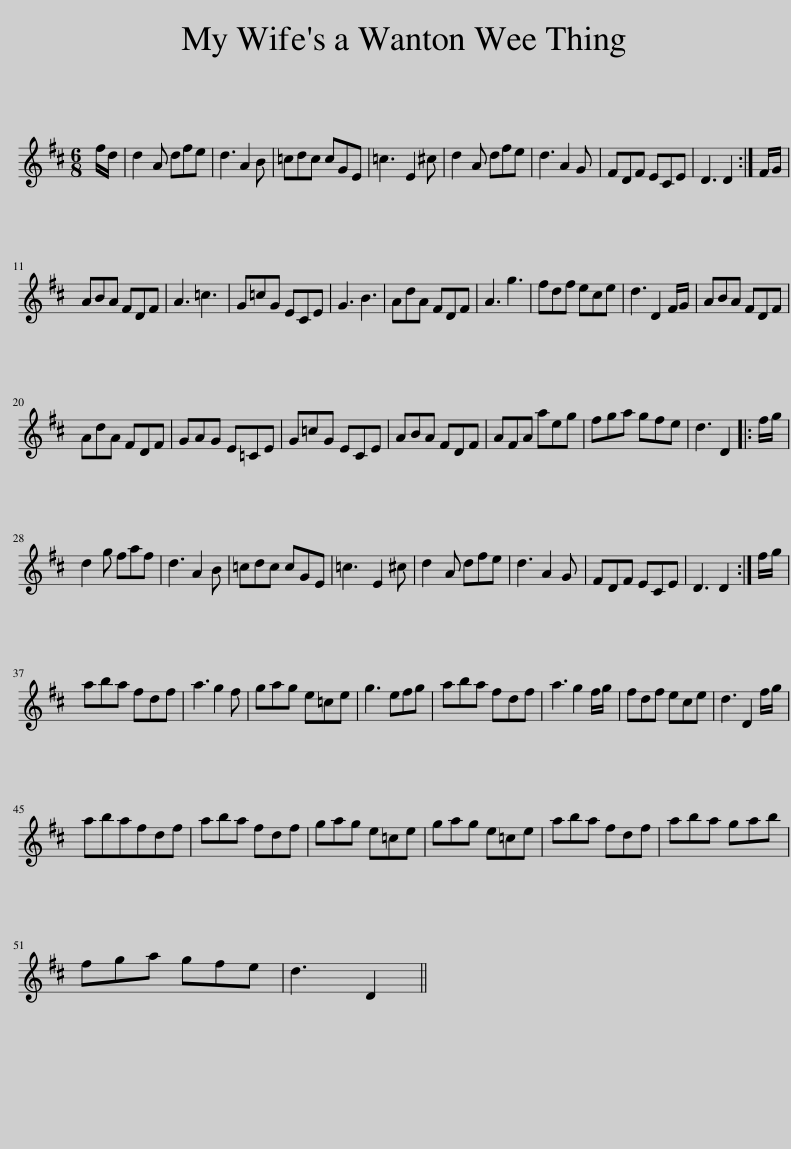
X:1
L:1/8
M:6/8
I:linebreak $
K:D
V:1 treble
V:1
 f/d/ | d2 A dfe | d3 A2 B | =cdc cGE | =c3 E2 ^c | %5
 d2 A dfe | d3 A2 G | FDF ECE | D3 D2 :| F/G/ |$ %10
 ABA FDF | A3 =c3 | G=cG ECE | G3 B3 | AdA FDF | %15
 A3 g3 | fdf ece | d3 D2 F/G/ | ABA FDF |$ AdA FDF | %20
 GAG E=CE | G=cG ECE | ABA FDF | AFA aeg | fga gfe | %25
 d3 D2 |: f/g/ |$ d2 g faf | d3 A2 B | =cdc cGE | %30
 =c3 E2 ^c | d2 A dfe | d3 A2 G | FDF ECE | D3 D2 :| %35
 f/g/ |$ aba fdf | a3 g2 f | gag e=ce | g3 efg | %40
 aba fdf | a3 g2 f/g/ | fdf ece | d3 D2 f/g/ |$ abafdf | %45
 aba fdf | gag e=ce | gag e=ce | aba fdf | aba gab |$ %50
 fga gfe | d3 D2 || %52
